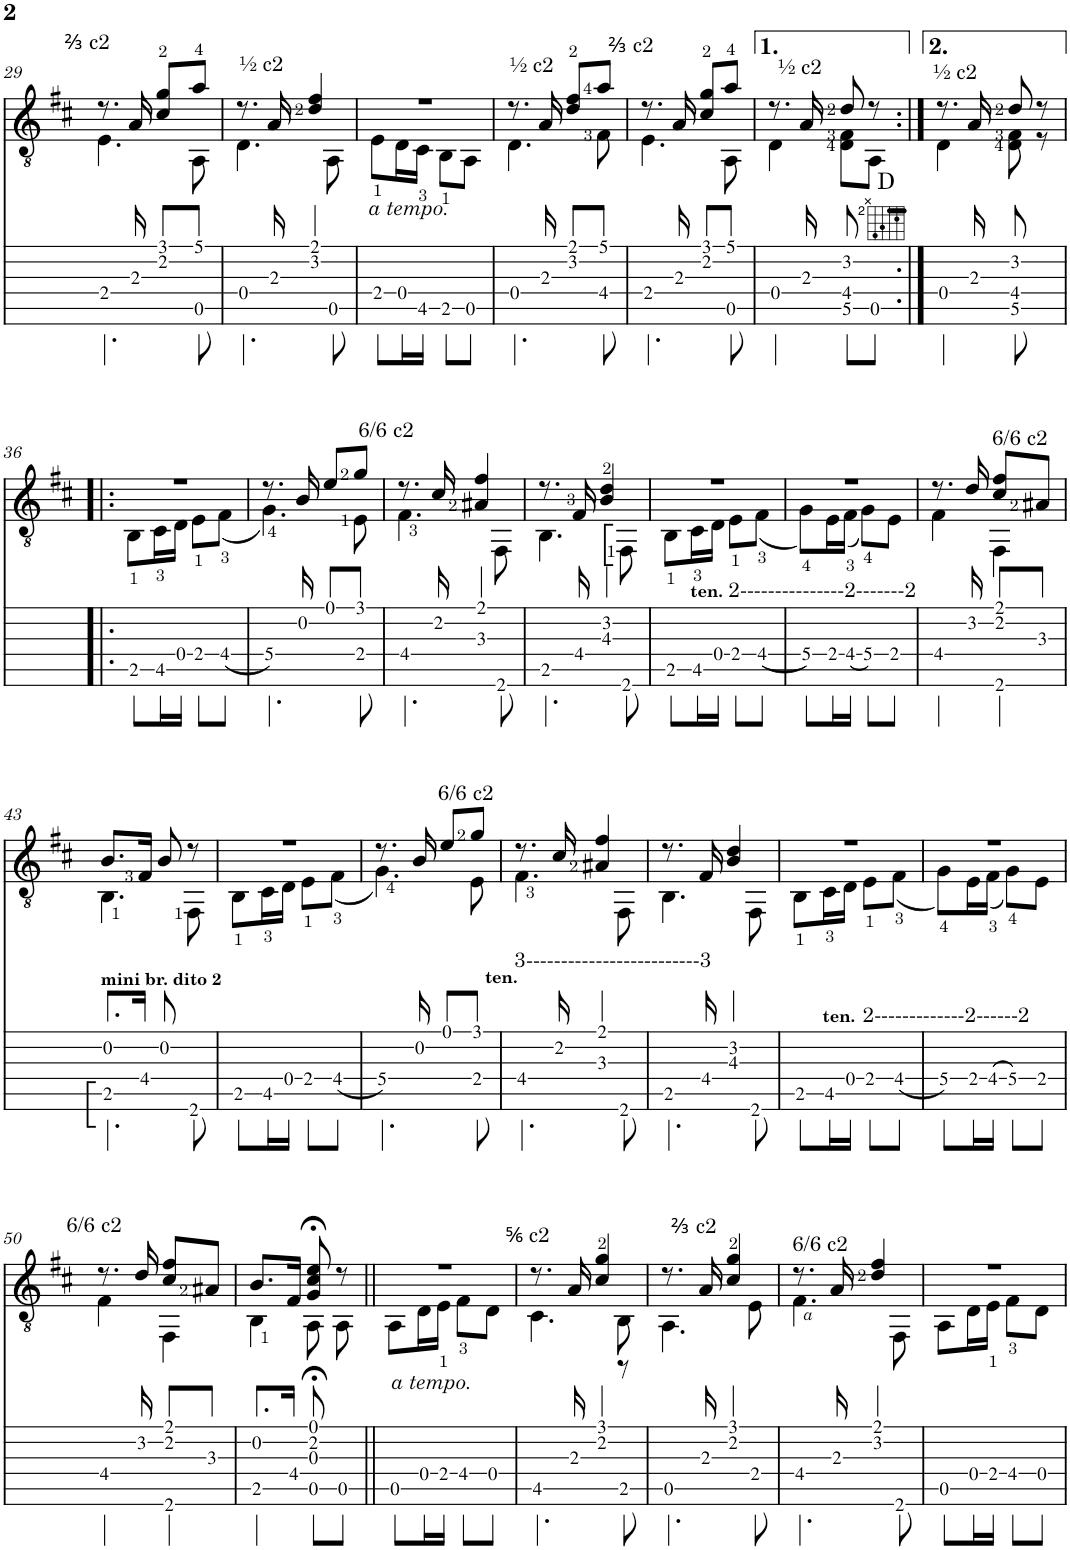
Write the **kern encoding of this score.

**kern	**harte	**kern
*part2	*part2	*part1
*staff2	*	*staff1
*I"Chitarra classica (Intavolatura)	*	*I"Chitarra classica
!!LO:PB:g=z
*	*	*clefGv2
*k[f#c#]	*	*k[f#c#]
*M2/4	*	*M2/4
=29	=29	=29
*^	*	*^
!	!	!	!LO:TX:a:t=⅔ c2	!
8.r	4.E\	.	8.r	4.E\
16A/	.	.	16A/	.
8c#/ 8g/L	.	.	8c#/ 8g/L	.
8a/J	8AA\	.	8a/J	8AA\
=30	=30	=30	=30	=30
8.r	4.D\	.	8.r	4.D\
!	!	!	!LO:TX:a:t=½ c2	!
16A/	.	.	16A/	.
4d/ 4f#/	.	.	4d/ 4f#/	.
.	8AA\	.	.	8AA\
=31	=31	=31	=31	=31
!	!	!	!LO:TX:b:i:t=a tempo.	!
2r	8E\L	.	2r	8E\L
.	16D\L	.	.	16D\L
.	16C#\JJ	.	.	16C#\JJ
.	8BB\L	.	.	8BB\L
.	8AA\J	.	.	8AA\J
=32	=32	=32	=32	=32
8.r	4.D\	.	8.r	4.D\
!	!	!	!LO:TX:a:t=½ c2	!
16A/	.	.	16A/	.
8d/ 8f#/L	.	.	8d/ 8f#/L	.
8a/J	8F#\	.	8a/J	8F#\
=33	=33	=33	=33	=33
!	!	!	!LO:TX:a:t=⅔ c2	!
8.r	4.E\	.	8.r	4.E\
16A/	.	.	16A/	.
8c#/ 8g/L	.	.	8c#/ 8g/L	.
8a/J	8AA\	.	8a/J	8AA\
=34	=34	=34	=34	=34
8.r	4D\	.	8.r	4D\
!	!	!	!LO:TX:a:t=½ c2	!
16A/	.	D:maj	16A/	.
8d/	8D\ 8F#\L	.	8d/	8D\ 8F#\L
8r	8AA\J	.	8r	8AA\J
=35:|!	=35:|!	=35:|!	=35:|!	=35:|!
8.r	4D\	.	8.r	4D\
!	!	!	!LO:TX:a:t=½ c2	!
16A/	.	.	16A/	.
8d/	8D\ 8F#\	.	8d/	8D\ 8F#\
8r	8r	.	8r	8r
!!LO:LB:g=z	!!
=36!|:	=36!|:	=36!|:	=36!|:	=36!|:
2r	8BB\L	.	2r	8BB\L
.	16C#\L	.	.	16C#\L
.	16D\JJ	.	.	16D\JJ
.	8E\L	.	.	8E\L
.	(8F#\J	.	.	(8F#\J
=37	=37	=37	=37	=37
8.r	4.G\)	.	8.r	4.G\)
16B/	.	.	16B/	.
8e/L	.	.	8e/L	.
8g/J	8E\	.	8g/J	8E\
=38	=38	=38	=38	=38
!	!	!	!LO:TX:a:t=6/6 c2	!
8.r	4.F#\	.	8.r	4.F#\
16c#/	.	.	16c#/	.
4A#X/ 4f#/	.	.	4A#X/ 4f#/	.
.	8FF#\	.	.	8FF#\
=39	=39	=39	=39	=39
8.r	4.BB\	.	8.r	4.BB\
16F#/	.	.	16F#/	.
4B/ 4d/	.	.	4B/ 4d/	.
.	8FF#\	.	.	8FF#\
=40	=40	=40	=40	=40
2r	8BB\L	.	2r	8BB\L
!	!LO:TX:a:B:t=ten.	!	!	!
.	16C#\L	.	.	16C#\L
.	16D\JJ	.	.	16D\JJ
!	!LO:TX:a:t=2---------------2-------2	!	!	!
.	8E\L	.	.	8E\L
.	(8F#\J	.	.	(8F#\J
=41	=41	=41	=41	=41
2r	8G\L)	.	2r	8G\L)
.	16E\L	.	.	16E\L
.	(16F#\JJ	.	.	(16F#\JJ
.	8G\L)	.	.	8G\L)
.	8E\J	.	.	8E\J
=42	=42	=42	=42	=42
8.r	4F#\	.	8.r	4F#\
16d/	.	.	16d/	.
!	!	!	!LO:TX:a:t=6/6 c2	!
8c#/ 8f#/L	4FF#\	.	8c#/ 8f#/L	4FF#\
8A#X/J	.	.	8A#X/J	.
!!LO:LB:g=z	!!
=43	=43	=43	=43	=43
!LO:TX:a:B:t=mini br. dito 2	!	!	!	!
8.B/L	4.BB\	.	8.B/L	4.BB\
16F#/Jk	.	.	16F#/Jk	.
8B/	.	.	8B/	.
8r	8FF#\	.	8r	8FF#\
=44	=44	=44	=44	=44
2r	8BB\L	.	2r	8BB\L
.	16C#\L	.	.	16C#\L
.	16D\JJ	.	.	16D\JJ
.	8E\L	.	.	8E\L
.	(8F#\J	.	.	(8F#\J
=45	=45	=45	=45	=45
8.r	4.G\)	.	8.r	4.G\)
16B/	.	.	16B/	.
8e/L	.	.	8e/L	.
!	!	!	!LO:TX:a:t=6/6 c2	!
!LO:TX:a:B:t=ten.	!	!	!	!
8g/J	8E\	.	8g/J	8E\
=46	=46	=46	=46	=46
!LO:TX:a:t=3-------------------------3	!	!	!	!
8.r	4.F#\	.	8.r	4.F#\
16c#/	.	.	16c#/	.
4A#X/ 4f#/	.	.	4A#X/ 4f#/	.
.	8FF#\	.	.	8FF#\
=47	=47	=47	=47	=47
8.r	4.BB\	.	8.r	4.BB\
16F#/	.	.	16F#/	.
4B/ 4d/	.	.	4B/ 4d/	.
.	8FF#\	.	.	8FF#\
=48	=48	=48	=48	=48
*	*^	*	*	*^
2r	8BB\L	2ryy	.	2r	8BB\L	2ryy
!	!LO:TX:a:B:t=ten.	!	!	!	!	!
.	16C#\L	.	.	.	16C#\L	.
.	16D\JJ	.	.	.	16D\JJ	.
!	!LO:TX:a:t=2-------------2------2	!	!	!	!	!
.	8E\L	.	.	.	8E\L	.
.	(8F#\J	.	.	.	(8F#\J	.
*v	*v	*v	*	*	*	*
*	*	*	*v	*v
=49	=49	=49	=49
8G\L)	.	2r	8G\L)
16E\L	.	.	16E\L
(16F#\JJ	.	.	(16F#\JJ
8G\L)	.	.	8G\L)
8E\J	.	.	8E\J
!!LO:LB:g=z	!!
=50	=50	=50	=50
*^	*	*	*
!	!	!	!LO:TX:a:t=6/6 c2	!
8.r	4F#\	.	8.r	4F#\
16d/	.	.	16d/	.
8c#/ 8f#/L	4FF#\	.	8c#/ 8f#/L	4FF#\
8A#X/J	.	.	8A#X/J	.
=51	=51	=51	=51	=51
8.B/L	4BB\	.	8.B/L	4BB\
16F#/Jk	.	.	16F#/Jk	.
8G/;< 8c#/;< 8e/;<	8AA\L	.	8G/;< 8c#/;< 8e/;<	8AA\
8r	8AA\J	.	8r	8AA\
=52||	=52||	=52||	=52||	=52||
!	!	!	!LO:TX:b:i:t=a tempo.	!
2r	8AA\L	.	2r	8AA\L
.	16D\L	.	.	16D\L
.	16E\JJ	.	.	16E\JJ
.	8F#\L	.	.	8F#\L
.	8D\J	.	.	8D\J
=53	=53	=53	=53	=53
*	*^	*	*	*^
8.r	4.C#\	4.ryy	.	8.r	4.C#\	4.ryy
!	!	!	!	!LO:TX:a:t=⅚ c2	!	!
16A/	.	.	.	16A/	.	.
4c#/ 4g/	.	.	.	4c#/ 4g/	.	.
.	8BB\	8r	.	.	8BB\	8r
*	*v	*v	*	*	*	*
*	*	*	*	*v	*v
=54	=54	=54	=54	=54
8.r	4.AA\	.	8.r	4.AA\
!	!	!	!LO:TX:a:t=⅔ c2	!
16A/	.	.	16A/	.
4c#/ 4g/	.	.	4c#/ 4g/	.
.	8E\	.	.	8E\
=55	=55	=55	=55	=55
!	!	!	!LO:TX:a:t=6/6 c2	!
8.r	4.F#\	.	8.r	4.F#\
16A/	.	.	16A/	.
4d/ 4f#/	.	.	4d/ 4f#/	.
.	8FF#\	.	.	8FF#\
=56	=56	=56	=56	=56
2r	8AA\L	.	2r	8AA\L
.	16D\L	.	.	16D\L
.	16E\JJ	.	.	16E\JJ
.	8F#\L	.	.	8F#\L
.	8D\J	.	.	8D\J
*v	*v	*	*	*
*	*	*v	*v
=	=	=
*-	*-	*-
